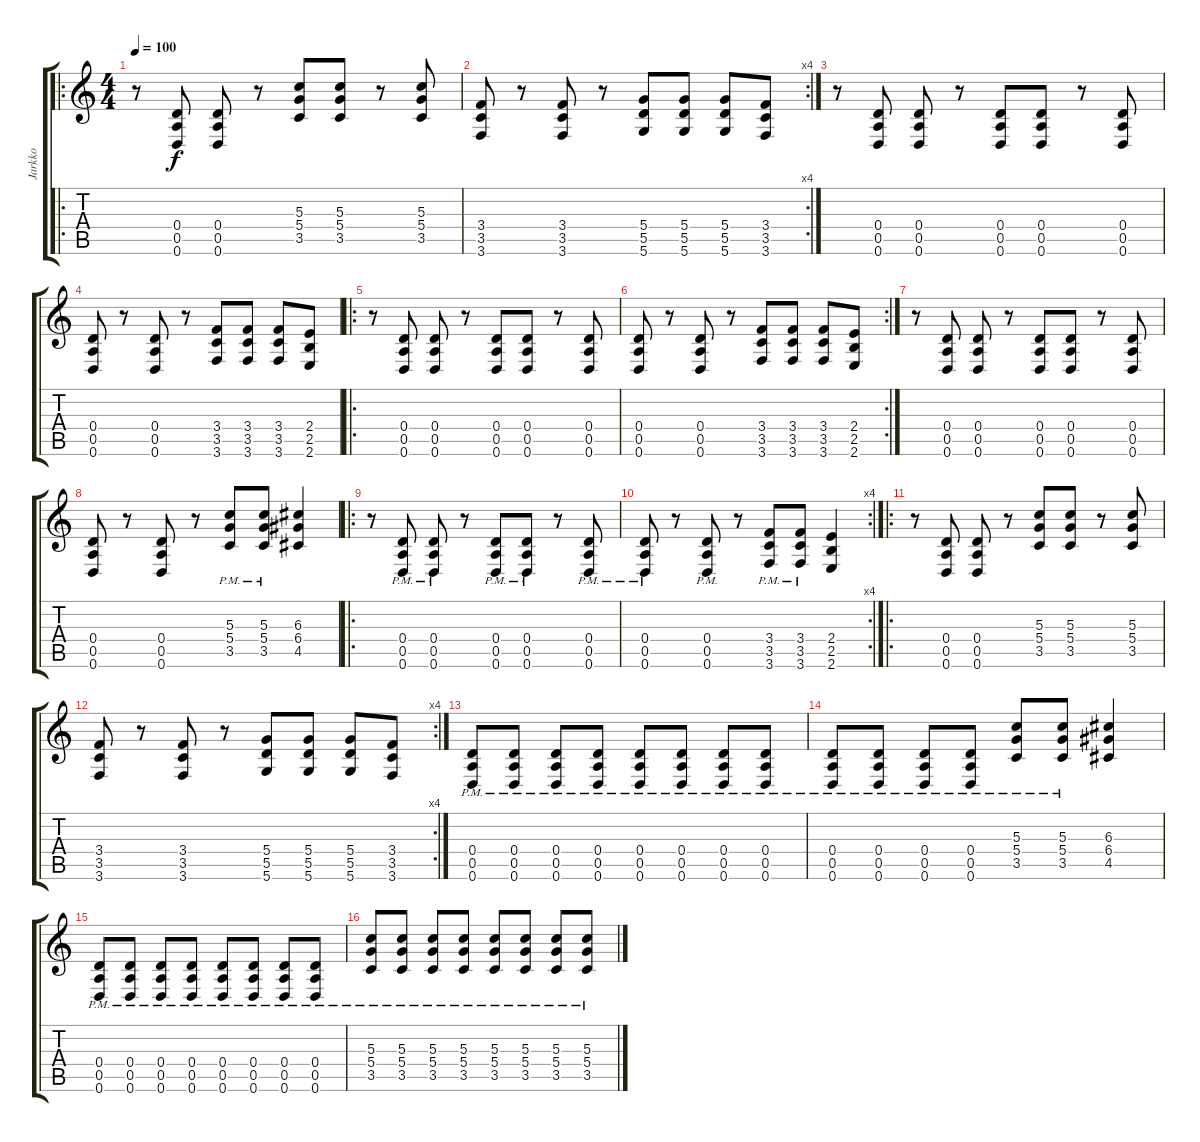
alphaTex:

\track ("Jarkko" "Jarkko") {instrument distortionguitar}
\staff {score tabs}
\tuning (E4 B3 G3 D3 A2 D2) {hide}
\ro
\ts (4 4)
\tempo 100
\clef g2
\ks c
r.8{dy f} (0.4 0.5 0.6).8 (0.4 0.5 0.6).8 r.8 (5.3 5.4 3.5).8 (5.3 5.4 3.5).8 r.8 (5.3 5.4 3.5).8 |
\rc 4
(3.4 3.5 3.6).8 r.8 (3.4 3.5 3.6).8 r.8 (5.4 5.5 5.6).8 (5.4 5.5 5.6).8 (5.4 5.5 5.6).8 (3.4 3.5 3.6).8 |
r.8 (0.4 0.5 0.6).8 (0.4 0.5 0.6).8 r.8 (0.4 0.5 0.6).8 (0.4 0.5 0.6).8 r.8 (0.4 0.5 0.6).8 |
(0.4 0.5 0.6).8 r.8 (0.4 0.5 0.6).8 r.8 (3.4 3.5 3.6).8 (3.4 3.5 3.6).8 (3.4 3.5 3.6).8 (2.4 2.5 2.6).8 |
\ro
r.8 (0.4 0.5 0.6).8 (0.4 0.5 0.6).8 r.8 (0.4 0.5 0.6).8 (0.4 0.5 0.6).8 r.8 (0.4 0.5 0.6).8 |
\rc 2
(0.4 0.5 0.6).8 r.8 (0.4 0.5 0.6).8 r.8 (3.4 3.5 3.6).8 (3.4 3.5 3.6).8 (3.4 3.5 3.6).8 (2.4 2.5 2.6).8 |
r.8 (0.4 0.5 0.6).8 (0.4 0.5 0.6).8 r.8 (0.4 0.5 0.6).8 (0.4 0.5 0.6).8 r.8 (0.4 0.5 0.6).8 |
(0.4 0.5 0.6).8 r.8 (0.4 0.5 0.6).8 r.8 (5.3{pm} 5.4{pm} 3.5{pm}).8 (5.3{pm} 5.4{pm} 3.5{pm}).8 (6.3 6.4 4.5).4 |
\ro
r.8 (0.4{pm} 0.5{pm} 0.6{pm}).8 (0.4{pm} 0.5{pm} 0.6{pm}).8 r.8 (0.4{pm} 0.5{pm} 0.6{pm}).8 (0.4{pm} 0.5{pm} 0.6{pm}).8 r.8 (0.4{pm} 0.5{pm} 0.6{pm}).8 |
\rc 4
(0.4{pm} 0.5{pm} 0.6{pm}).8 r.8 (0.4{pm} 0.5{pm} 0.6{pm}).8 r.8 (3.4{pm} 3.5{pm} 3.6{pm}).8 (3.4{pm} 3.5{pm} 3.6{pm}).8 (2.4 2.5 2.6).4 |
\ro
r.8 (0.4 0.5 0.6).8 (0.4 0.5 0.6).8 r.8 (5.3 5.4 3.5).8 (5.3 5.4 3.5).8 r.8 (5.3 5.4 3.5).8 |
\rc 4
(3.4 3.5 3.6).8 r.8 (3.4 3.5 3.6).8 r.8 (5.4 5.5 5.6).8 (5.4 5.5 5.6).8 (5.4 5.5 5.6).8 (3.4 3.5 3.6).8 |
(0.4{pm} 0.5{pm} 0.6{pm}).8 (0.4{pm} 0.5{pm} 0.6{pm}).8 (0.4{pm} 0.5{pm} 0.6{pm}).8 (0.4{pm} 0.5{pm} 0.6{pm}).8 (0.4{pm} 0.5{pm} 0.6{pm}).8 (0.4{pm} 0.5{pm} 0.6{pm}).8 (0.4{pm} 0.5{pm} 0.6{pm}).8 (0.4{pm} 0.5{pm} 0.6{pm}).8 |
(0.4{pm} 0.5{pm} 0.6{pm}).8 (0.4{pm} 0.5{pm} 0.6{pm}).8 (0.4{pm} 0.5{pm} 0.6{pm}).8 (0.4{pm} 0.5{pm} 0.6{pm}).8 (5.3{pm} 5.4{pm} 3.5{pm}).8 (5.3{pm} 5.4{pm} 3.5{pm}).8 (6.3 6.4 4.5).4 |
(0.4{pm} 0.5{pm} 0.6{pm}).8 (0.4{pm} 0.5{pm} 0.6{pm}).8 (0.4{pm} 0.5{pm} 0.6{pm}).8 (0.4{pm} 0.5{pm} 0.6{pm}).8 (0.4{pm} 0.5{pm} 0.6{pm}).8 (0.4{pm} 0.5{pm} 0.6{pm}).8 (0.4{pm} 0.5{pm} 0.6{pm}).8 (0.4{pm} 0.5{pm} 0.6{pm}).8 |
(5.3{pm} 5.4{pm} 3.5{pm}).8 (5.3{pm} 5.4{pm} 3.5{pm}).8 (5.3{pm} 5.4{pm} 3.5{pm}).8 (5.3{pm} 5.4{pm} 3.5{pm}).8 (5.3{pm} 5.4{pm} 3.5{pm}).8 (5.3{pm} 5.4{pm} 3.5{pm}).8 (5.3{pm} 5.4{pm} 3.5{pm}).8 (5.3{pm} 5.4{pm} 3.5{pm}).8
